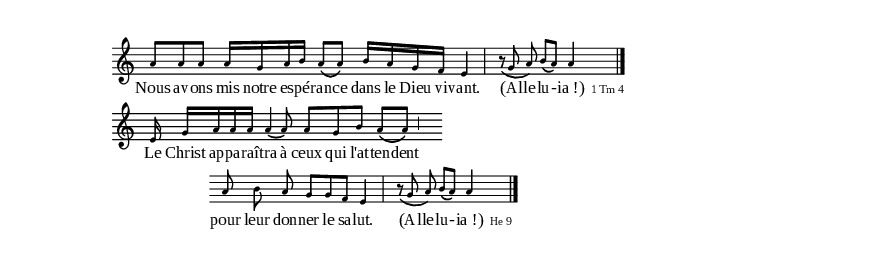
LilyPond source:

\version "2.10.0"
 \include "definitions.ly"
%\markup {AT 21 }


\relative a' { 
	\new Staff {
		\cadenzaOn
		\set Staff.instrumentName = \markup{ \center-align {  } }
		\times 2/3 { a8[ a a] }
		a16[ g a b]
		a8[\( a\)]
		b16[ a g f] e4 \pespace 
		\barre\pespace 
		\times 2/3 { r8_\( g a\) }
		b[\( a\)]
		a4
		\endBar
	}

	\addlyrics {
		Nous av -- ons mis notre es -- pé -- ran -- ce dans le Dieu vi -- vant. "(Al" -- le -- lu -- - -- "ia !)"
		\markup { \citation #"1 Tm 4" }
	}
}


\relative a' { 
	\new Staff {
		\cadenzaOn
		\set Staff.instrumentName = \markup{ \center-align {  } }
		e16
		g[ a a a]
		\times 2/3 { a4\( a8\) }
		\times 2/3 { a[ g b] }
		a[\( a\)]
		\cesure \pespace \indentLine
		\times 2/3 { a b a }
		\times 2/3 { g[ g f] }
		e4\pespace 
		\barre\pespace 
		\times 2/3 { r8_\( g a\) }
		b[\( a\)]
		a4
		\endBar
	}

	\addlyrics {
		Le Christ ap -- pa -- raî -- tra à ceux qui l'at -- ten -- dent pour leur don -- ner le sa -- lut. "(Al" -- le -- lu -- - -- "ia !)"
		\markup { \citation #"He 9" }
	}
}

